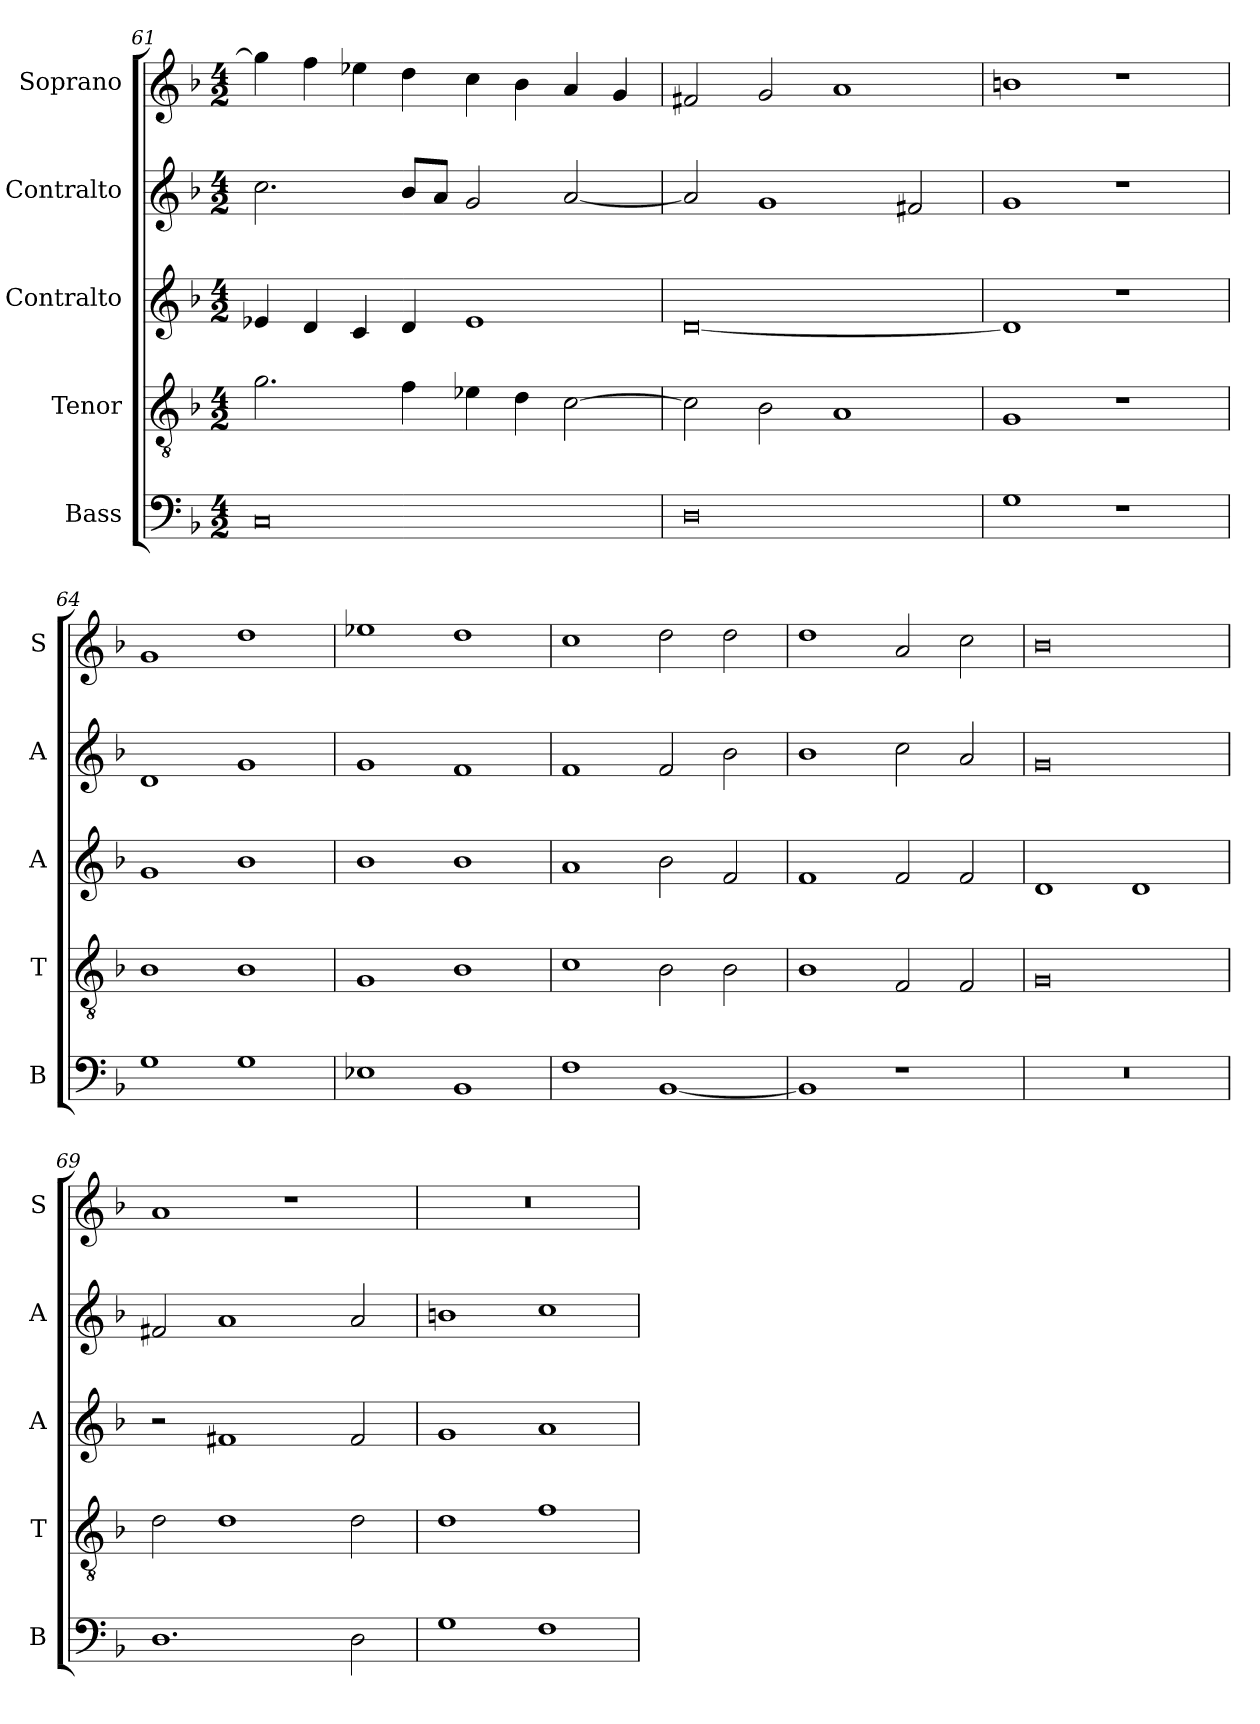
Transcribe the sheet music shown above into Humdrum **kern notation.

**kern	**kern	**kern	**kern	**kern
*part5	*part4	*part3	*part2	*part1
*staff5	*staff4	*staff3	*staff2	*staff1
*I"Bass	*I"Tenor	*I"Contralto	*I"Contralto	*I"Soprano
*I'B	*I'T	*I'A	*I'A	*I'S
*clefF4	*clefGv2	*clefG2	*clefG2	*clefG2
*k[b-]	*k[b-]	*k[b-]	*k[b-]	*k[b-]
*G:dor	*G:dor	*G:dor	*G:dor	*G:dor
*M4/2	*M4/2	*M4/2	*M4/2	*M4/2
=61	=61	=61	=61	=61
0C	2.g	4e-X	2.cc	4gg]
.	.	4d	.	4ff
.	.	4c	.	4ee-X
.	4f	4d	8b-/L	4dd
.	.	.	8a/J	.
.	4e-X	1e-	2g	4cc
.	4d	.	.	4b-
.	[2c	.	[2a	4a
.	.	.	.	4g
=62	=62	=62	=62	=62
0D	2c]	[0d	2a]	2f#X
.	2B-	.	1g	2g
.	1A	.	.	1a
.	.	.	2f#X	.
=63	=63	=63	=63	=63
1G	1G	1d]	1g	1bn
1r	1r	1r	1r	1r
=64	=64	=64	=64	=64
1G	1B-	1g	1d	1g
1G	1B-	1b-	1g	1dd
=65	=65	=65	=65	=65
1E-X	1G	1b-	1g	1ee-X
1BB-	1B-	1b-	1f	1dd
=66	=66	=66	=66	=66
1F	1c	1a	1f	1cc
[1BB-	2B-	2b-	2f	2dd
.	2B-	2f	2b-	2dd
=67	=67	=67	=67	=67
1BB-]	1B-	1f	1b-	1dd
1r	2F	2f	2cc	2a
.	2F	2f	2a	2cc
=68	=68	=68	=68	=68
0r	0G	1d	0g	0b-
.	.	1d	.	.
=69	=69	=69	=69	=69
1.D	2d	2r	2f#X	1a
.	1d	1f#X	1a	.
.	.	.	.	1r
2D	2d	2f#	2a	.
=70	=70	=70	=70	=70
1G	1d	1g	1bn	0r
1F	1f	1a	1cc	.
=	=	=	=	=
*-	*-	*-	*-	*-
